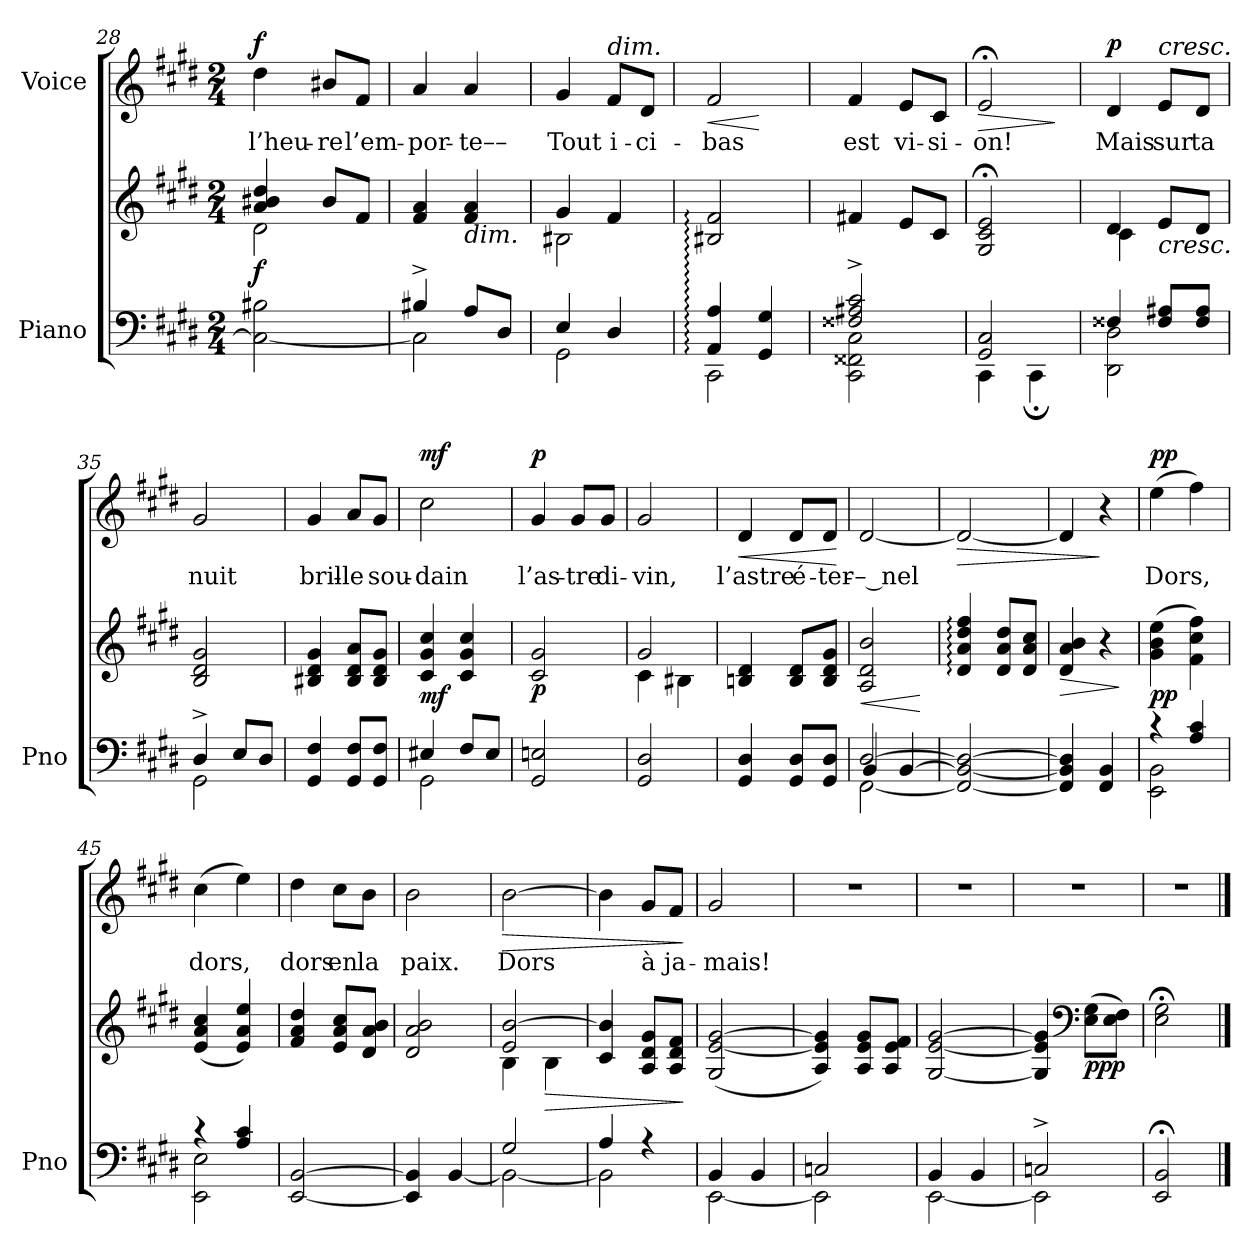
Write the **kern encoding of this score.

**kern	**kern	**dynam	**kern	**text	**dynam
*part2	*part2	*part2	*part1	*part1	*part1
*staff3	*staff2	*staff2/3	*staff1	*staff1	*staff1
*I"Piano	*	*	*I"Voice	*	*
*I'Pno	*	*	*	*	*
*clefF4	*clefG2	*	*clefG2	*	*
*k[f#c#g#d#]	*k[f#c#g#d#]	*	*k[f#c#g#d#]	*	*
*M2/4	*M2/4	*	*M2/4	*	*
=28	=28	=28	=28	=28	=28
*	*^	*	*	*	*
!	!	!	!LO:DY:b	!	!	!LO:DY:a
2C#\_ 2B#X\	4a/ 4b#X/ 4dd#/	2d#\	f	4dd#\	l’heu-	f
.	8b#/L	.	.	8b#X/L	-re	.
.	8f#/J	.	.	8f#/J	l’em-	.
*	*v	*v	*	*	*	*
=29	=29	=29	=29	=29	=29
*^	*	*	*	*	*
4B#X^/	2C#\]	4f#/ 4a/	.	4a/	-por-	.
!	!	!LO:TX:b:i:t=dim.	!	!	!	!
8A/L	.	4f#/ 4a/	.	4a/	-te––	.
8D#/J	.	.	.	.	.	.
=30	=30	=30	=30	=30	=30	=30
*	*	*^	*	*	*	*
4E/	2GG#\	4g#/	2B#X\	.	4g#/	Tout	.
!	!	!	!	!	!LO:TX:a:i:t=dim.	!	!
4D#/	.	4f#/	.	.	8f#/L	i-	.
.	.	.	.	.	8d#/J	-ci-	.
*	*	*v	*v	*	*	*	*
=31	=31	=31	=31	=31	=31	=31
!	!	!	!	!	!	!LO:HP:b
*	*	*	*	*^	*	*
4AA/:: 4A/::	2CC#\	2B#X/:: 2f#/::	.	2f#/	4ryy	-bas	<
4GG#/ 4G#/	.	.	.	.	4ryy	.	[
*	*	*	*	*v	*v	*	*
=32	=32	=32	=32	=32	=32	=32
2F##X/^ 2A#X/^ 2c#/^	2CC#\ 2FF##X\ 2C#\	4f#X/	.	4f#/	est	.
.	.	8e/L	.	8e/L	vi-	.
.	.	8c#/J	.	8c#/J	-si-	.
=33	=33	=33	=33	=33	=33	=33
!	!	!	!	!	!	!LO:HP:b
2GG#/ 2C#/	4CC#\	2G#/;< 2c#/;< 2e/;<	.	2e;</	-on!	>
.	4CC#;<\	.	.	.	.	.
*v	*v	*	*	*	*	*
.	.	.	.	.	]
=34	=34	=34	=34	=34	=34
*^	*^	*	*	*	*
*	*^	*	*	*	*	*	*
!	!	!	!	!	!	!	!	!LO:DY:a
4ryy	4F##X/	2DD#\ 2D#\	4d#/	4c#\	.	4d#/	Mais	p
!	!	!	!	!	!	!LO:TX:a:i:t=cresc.	!	!
!	!	!	!LO:TX:b:i:t=cresc.	!	!	!	!	!
8F##/ 8A#X/L	4ryy	.	8e/L	4ryy	.	8e/L	sur	.
8F##/ 8A#/J	.	.	8d#/J	.	.	8d#/J	ta	.
*	*v	*v	*	*	*	*	*	*
*	*	*v	*v	*	*	*	*
=35	=35	=35	=35	=35	=35	=35
4D#^/	2GG#\	2B/ 2d#/ 2g#/	.	2g#/	nuit	.
8E/L	.	.	.	.	.	.
8D#/J	.	.	.	.	.	.
*v	*v	*	*	*	*	*
=36	=36	=36	=36	=36	=36
4GG#/ 4F#/	4B#X/ 4d#/ 4g#/	.	4g#/	bril-	.
8GG#/ 8F#/L	8B#/ 8d#/ 8a/L	.	8a/L	-le	.
8GG#/ 8F#/J	8B#/ 8d#/ 8g#/J	.	8g#/J	sou-	.
=37	=37	=37	=37	=37	=37
*^	*	*	*	*	*
!	!	!	!LO:DY:b	!	!	!LO:DY:a
4E#X/	2GG#\	4c#/ 4g#/ 4cc#/	mf	2cc#\	-dain	mf
8F#/L	.	4c#/ 4g#/ 4cc#/	.	.	.	.
8E#/J	.	.	.	.	.	.
*v	*v	*	*	*	*	*
=38	=38	=38	=38	=38	=38
!	!	!LO:DY:b	!	!	!LO:DY:a
2GG#/ 2En/	2c#/ 2g#/	p	4g#/	l’as-	p
.	.	.	8g#/L	-tre	.
.	.	.	8g#/J	di-	.
=39	=39	=39	=39	=39	=39
*	*^	*	*	*	*
2GG#/ 2D#/	2g#/	4c#\	.	2g#/	-vin,	.
.	.	4B#X\	.	.	.	.
=40	=40	=40	=40	=40	=40	=40
!	!	!	!	!	!	!LO:HP:b
*	*v	*v	*	*	*	*
4GG#/ 4D#/	4Bn/ 4d#/	.	4d#/	l’astre	<
8GG#/ 8D#/L	8B/ 8d#/L	.	8d#/L	é-	.
8GG#/ 8D#/J	8B/ 8d#/ 8g#/J	.	8d#/J	-ter-	.
.	.	.	.	.	[
=41	=41	=41	=41	=41	=41
*^	*	*	*	*	*
*	*^	*	*	*	*	*
!	!	!	!	!LO:HP:b	!	!	!
[2D#/	[2FF#\	4BB/	2A/ 2d#/ 2b/	<	[2d#/	-– nel	.
.	.	[4BB/	.	.	.	.	.
*v	*v	*v	*	*	*	*	*
.	.	[	.	.	.
=42	=42	=42	=42	=42	=42
!	!	!	!	!	!LO:HP:b
2FF#/_ 2BB/_ 2D#/_	4d#/:: 4a/:: 4dd#/:: 4ff#/::	.	2d#/_	.	>
.	8d#/ 8a/ 8dd#/L	.	.	.	.
.	8d#/ 8a/ 8cc#/J	.	.	.	.
=43	=43	=43	=43	=43	=43
!	!	!LO:HP:b	!	!	!
4FF#/] 4BB/] 4D#/]	4d#/ 4a/ 4b/	>	4d#/]	.	.
4FF#/ 4BB/	4r	.	4r	.	]
.	.	]	.	.	.
=44	=44	=44	=44	=44	=44
*^	*	*	*	*	*
!	!	!	!LO:DY:b	!	!	!LO:DY:a
4r	2EE\ 2BB\	(4g#\ 4b\ 4ee\	pp	(4ee\	Dors,	pp
4A/ 4c#/	.	4f#\ 4cc#\ 4ff#\)	.	4ff#\)	.	.
=45	=45	=45	=45	=45	=45	=45
4r	2EE\ 2E\	(>4e/ 4a/ 4cc#/	.	(4cc#\	dors,	.
4A/ 4c#/	.	4e/ 4a/ 4ee/)	.	4ee\)	.	.
*v	*v	*	*	*	*	*
=46	=46	=46	=46	=46	=46
[2EE/ [2BB/	4f#/ 4a/ 4dd#/	.	4dd#\	dors	.
.	8e/ 8a/ 8cc#/L	.	8cc#\L	en	.
.	8d#/ 8a/ 8b/J	.	8b\J	la	.
=47	=47	=47	=47	=47	=47
4EE/] 4BB/]	2d#/ 2a/ 2b/	.	2b\	paix.	.
[<4BB/	.	.	.	.	.
=48	=48	=48	=48	=48	=48
*^	*^	*	*	*	*
!	!	!	!	!	!	!	!LO:HP:b
2G#/	2BB\_	2e/ [2b/	4B\	.	[2b\	Dors	>
!	!	!	!	!LO:HP:b	!	!	!
.	.	.	4B\	>	.	.	.
*	*	*v	*v	*	*	*	*
=49	=49	=49	=49	=49	=49	=49
4A/	2BB\]	4c#/ 4b/]	.	4b\]	.	.
4r	.	8A/ 8d#/ 8g#/L	.	8g#/L	à	.
.	.	8A/ 8d#/ 8f#/J	.	8f#/J	ja-	.
*v	*v	*	*	*	*	*
.	.	]	.	.	]
=50	=50	=50	=50	=50	=50
*^	*	*	*	*	*
4BB/	[2EE\	(<2G#/ [>2e/ [2g#/	.	2g#/	-mais!	.
4BB/	.	.	.	.	.	.
=51	=51	=51	=51	=51	=51	=51
2Cn/	2EE\]	4A/ 4e/] 4g#/])	.	2r	.	.
.	.	8A/ 8e/ 8g#/L	.	.	.	.
.	.	8A/ 8e/ 8f#/J	.	.	.	.
=52	=52	=52	=52	=52	=52	=52
4BB/	[2EE\	[2G#/ [2e/ [2g#/	.	2r	.	.
4BB/	.	.	.	.	.	.
=53	=53	=53	=53	=53	=53	=53
2Cn^/	2EE\]	4G#/] 4e/] 4g#/]	.	2r	.	.
*	*	*clefF4	*	*	*	*
!	!	!	!LO:DY:b	!	!	!
.	.	(8E\ 8G#\L	ppp	.	.	.
.	.	8E\ 8F#\J)	.	.	.	.
*v	*v	*	*	*	*	*
=54	=54	=54	=54	=54	=54
2EE/;< 2BB/;<	2E\;< 2G#\;<	.	2r	.	.
==	==	==	==	==	==
*-	*-	*-	*-	*-	*-
